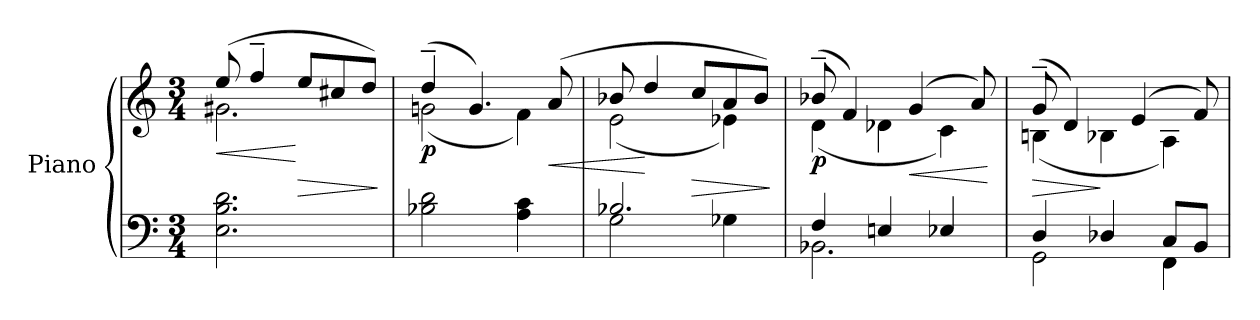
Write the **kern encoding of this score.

**kern	**kern	**dynam
*part1	*part1	*part1
*staff2	*staff1	*staff1/2
*I"Piano	*	*
*I'Pno.	*	*
*clefF4	*clefG2	*
*k[]	*k[]	*
*M3/4	*M3/4	*
*MM42	*MM42	*
=1	=1	=1
!	!LO:TX:a:B:t=L'istesso Tempo	!
!	!	!LO:HP:b
*	*^	*
!	!	!	!LO:DY:n=1:b=2
!	!	!	!LO:DY:n=2:b
2.E\ 2.B\ 2.d\	(>8ee/	2.g#X\	< p mf
.	4ff~/	.	.
!	!	!	!LO:HP:n=1:b
.	8ee/L	.	[ >
.	8cc#X/	.	.
.	8dd/J)	.	.
*	*v	*v	*
.	.	]
=2	=2	=2
*	*^	*
!	!	!	!LO:DY:b
2B-X\ 2d\	(>4dd~/	(<2gn\	p
.	4.g/)	.	.
4A\ 4c\	.	4f\)	.
!	!	!	!LO:HP:b
.	(>8a/	.	<
=3	=3	=3	=3
*^	*	*	*
2.B-X/	2G\	8b-X/	(<2e\	.
.	.	4dd/	.	[
!	!	!	!	!LO:HP:b
.	.	8cc/L	.	>
.	4G-X\	8a/	4e-X\)	.
.	.	8b-/J)	.	.
*v	*v	*	*	*
*	*v	*v	*
.	.	]
=4	=4	=4
*^	*^	*
!	!	!	!	!LO:DY:b
4F/	2.BB-X\	(>8b-X~/	(<4d\	p
.	.	4f/)	.	.
4En/	.	.	4d-X\	.
!	!	!	!	!LO:HP:b
.	.	(>4g/	.	<
4E-X/	.	.	4c\)	.
.	.	8a/)	.	.
*v	*v	*	*	*
*	*v	*v	*
.	.	[
=5	=5	=5
*^	*	*
!	!	!LO:TX:b:i:t=dim.	!
!	!	!	!LO:HP:b
*	*	*^	*
4D/	2GG\	(>8g~/	(<4Bn\	>
.	.	4d/)	.	.
4D-X/	.	.	4B-X\	]
.	.	(>4e/	.	.
8C/L	4FF\	.	4A\)	.
8BB/J	.	8f/)	.	.
*v	*v	*	*	*
*	*v	*v	*
=	=	=
*-	*-	*-
